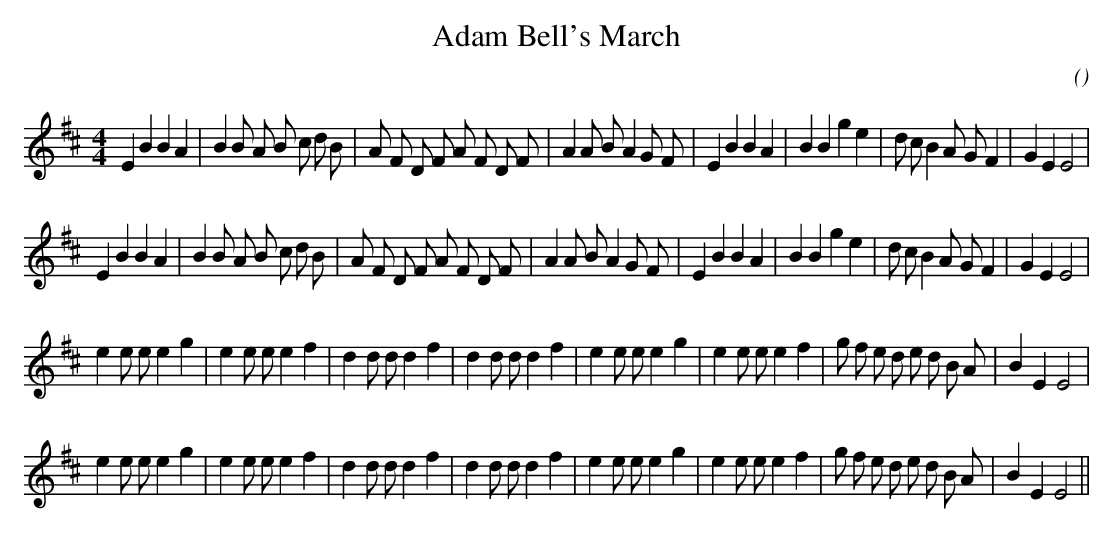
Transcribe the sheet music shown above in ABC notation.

X:1
T: Adam Bell's March
C:
O:
M:4/4
K:D
K:D
M:4/4
L:1/16
E4 B4 B4 A4 |B4 B2 A2 B2 c2 d2 B2 |A2 F2 D2 F2 A2 F2 D2 F2 |A4 A2 B2 A4 G2 F2 |E4 B4 B4 A4 |B4 B4 g4 e4 |d2 c2 B4 A2 G2 F4 |G4 E4 E8 |
E4 B4 B4 A4 |B4 B2 A2 B2 c2 d2 B2 |A2 F2 D2 F2 A2 F2 D2 F2 |A4 A2 B2 A4 G2 F2 |E4 B4 B4 A4 |B4 B4 g4 e4 |d2 c2 B4 A2 G2 F4 |G4 E4 E8 |
e4 e2 e2 e4 g4 |e4 e2 e2 e4 f4 |d4 d2 d2 d4 f4 |d4 d2 d2 d4 f4 |e4 e2 e2 e4 g4 |e4 e2 e2 e4 f4 |g2 f2 e2 d2 e2 d2 B2 A2 |B4 E4 E8 |
e4 e2 e2 e4 g4 |e4 e2 e2 e4 f4 |d4 d2 d2 d4 f4 |d4 d2 d2 d4 f4 |e4 e2 e2 e4 g4 |e4 e2 e2 e4 f4 |g2 f2 e2 d2 e2 d2 B2 A2 |B4 E4 E8 ||
